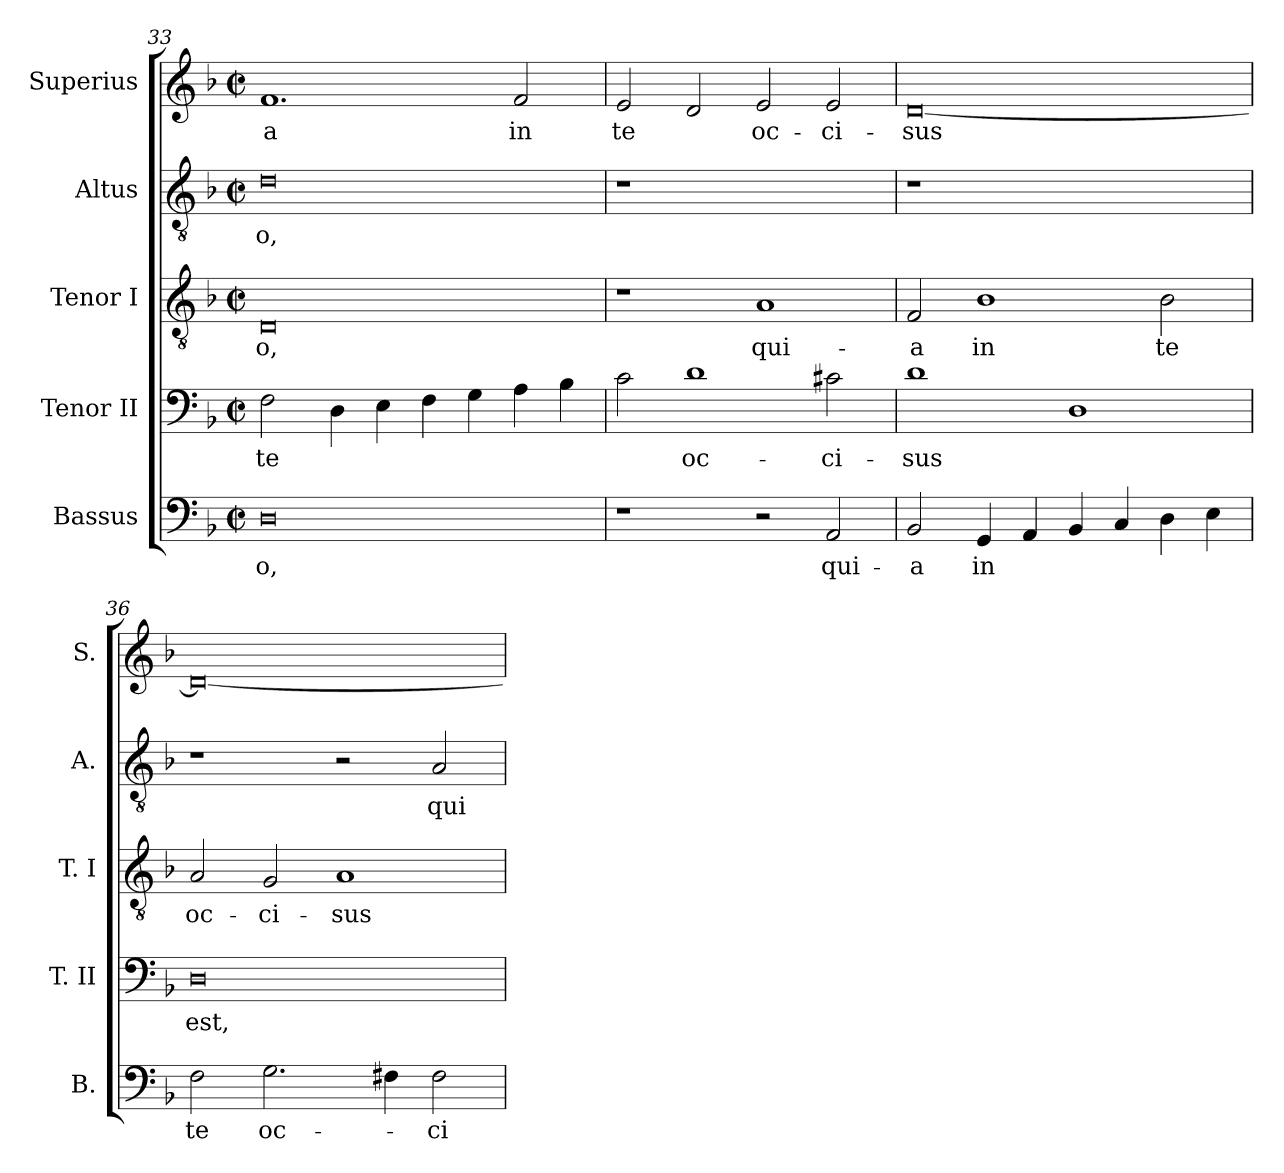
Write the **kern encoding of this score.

**kern	**text	**kern	**text	**kern	**text	**kern	**text	**kern	**text
*part5	*part5	*part4	*part4	*part3	*part3	*part2	*part2	*part1	*part1
*staff5	*staff5	*staff4	*staff4	*staff3	*staff3	*staff2	*staff2	*staff1	*staff1
*I"Bassus	*	*I"Tenor II	*	*I"Tenor I	*	*I"Altus	*	*I"Superius	*
*I'B.	*	*I'T. II	*	*I'T. I	*	*I'A.	*	*I'S.	*
*clefF4	*	*clefF4	*	*clefGv2	*	*clefGv2	*	*clefG2	*
*	*	*	*	*ITrd7c12	*	*ITrd7c12	*	*	*
*k[b-]	*	*k[b-]	*	*k[b-]	*	*k[b-]	*	*k[b-]	*
*F:	*	*F:	*	*F:	*	*F:	*	*F:	*
*M2/2	*	*M2/2	*	*M2/2	*	*M2/2	*	*M2/2	*
*met(c|)	*	*met(c|)	*	*met(c|)	*	*met(c|)	*	*met(c|)	*
=33	=33	=33	=33	=33	=33	=33	=33	=33	=33
!	!LO:LY:b:color=#000000	!	!	!	!	!	!	!	!
!	!	!	!LO:LY:b:color=#000000	!	!	!	!	!	!
!	!	!	!	!	!LO:LY:b:color=#000000	!	!	!	!
!	!	!	!	!	!	!	!LO:LY:b:color=#000000	!	!
!	!	!	!	!	!	!	!	!	!LO:LY:b:color=#000000
0Di	-o,	2Fi\	te	0DDi	-o,	0Di	-o,	1.fi	-a
.	.	4Di\	.	.	.	.	.	.	.
.	.	4Ei\	.	.	.	.	.	.	.
.	.	4Fi\	.	.	.	.	.	.	.
.	.	4Gi\	.	.	.	.	.	.	.
!	!	!	!	!	!	!	!	!	!LO:LY:b:color=#000000
.	.	4Ai\	.	.	.	.	.	2fi/	in
.	.	4B-i\	.	.	.	.	.	.	.
=34	=34	=34	=34	=34	=34	=34	=34	=34	=34
!	!	!	!	!	!	!LO:N:vis=1	!	!	!
!	!	!	!	!	!	!	!	!	!LO:LY:b:color=#000000
1r	.	2ci\	.	1r	.	1r	.	2ei/	te
!	!	!	!LO:LY:b:color=#000000	!	!	!	!	!	!
.	.	1di	oc-	.	.	.	.	2di/	.
!	!	!	!	!	!LO:LY:b:color=#000000	!	!	!	!
!	!	!	!	!	!	!	!	!	!LO:LY:b:color=#000000
2r	.	.	.	1AAi	qui-	1ryy	.	2ei/	oc-
!	!LO:LY:b:color=#000000	!	!	!	!	!	!	!	!
!	!	!	!LO:LY:b:color=#000000	!	!	!	!	!	!
!	!	!	!	!	!	!	!	!	!LO:LY:b:color=#000000
2AAi/	qui-	2c#Xi\	-ci-	.	.	.	.	2ei/	-ci-
=35	=35	=35	=35	=35	=35	=35	=35	=35	=35
!	!LO:LY:b:color=#000000	!	!	!	!	!	!	!	!
!	!	!	!LO:LY:b:color=#000000	!	!	!	!	!	!
!	!	!	!	!	!LO:LY:b:color=#000000	!LO:N:vis=1	!	!	!
!	!	!	!	!	!	!	!	!	!LO:LY:b:color=#000000
2BB-i/	-a	1di	-sus	2FFi/	-a	1r	.	[<0di	-sus
!	!LO:LY:b:color=#000000	!	!	!	!	!	!	!	!
!	!	!	!	!	!LO:LY:b:color=#000000	!	!	!	!
4GGi/	in	.	.	1BB-i	in	.	.	.	.
4AAi/	.	.	.	.	.	.	.	.	.
4BB-i/	.	1Di	.	.	.	1ryy	.	.	.
4Ci/	.	.	.	.	.	.	.	.	.
!	!	!	!	!	!LO:LY:b:color=#000000	!	!	!	!
4Di\	.	.	.	2BB-i\	te	.	.	.	.
4Ei\	.	.	.	.	.	.	.	.	.
!!LO:LB:g=z
=36	=36	=36	=36	=36	=36	=36	=36	=36	=36
!	!LO:LY:b:color=#000000	!	!	!	!	!	!	!	!
!	!	!	!LO:LY:b:color=#000000	!	!	!	!	!	!
!	!	!	!	!	!LO:LY:b:color=#000000	!	!	!	!
2Fi\	te	0Di	est,	2AAi/	oc-	1r	.	0di_<	.
!	!LO:LY:b:color=#000000	!	!	!	!	!	!	!	!
!	!	!	!	!	!LO:LY:b:color=#000000	!	!	!	!
2.Gi\	oc-	.	.	2GGi/	-ci-	.	.	.	.
!	!	!	!	!	!LO:LY:b:color=#000000	!	!	!	!
.	.	.	.	1AAi	-sus	2r	.	.	.
4F#Xi\	.	.	.	.	.	.	.	.	.
!	!LO:LY:b:color=#000000	!	!	!	!	!	!	!	!
!	!	!	!	!	!	!	!LO:LY:b:color=#000000	!	!
2F#i\	-ci-	.	.	.	.	2AAi/	qui-	.	.
=	=	=	=	=	=	=	=	=	=
*-	*-	*-	*-	*-	*-	*-	*-	*-	*-
